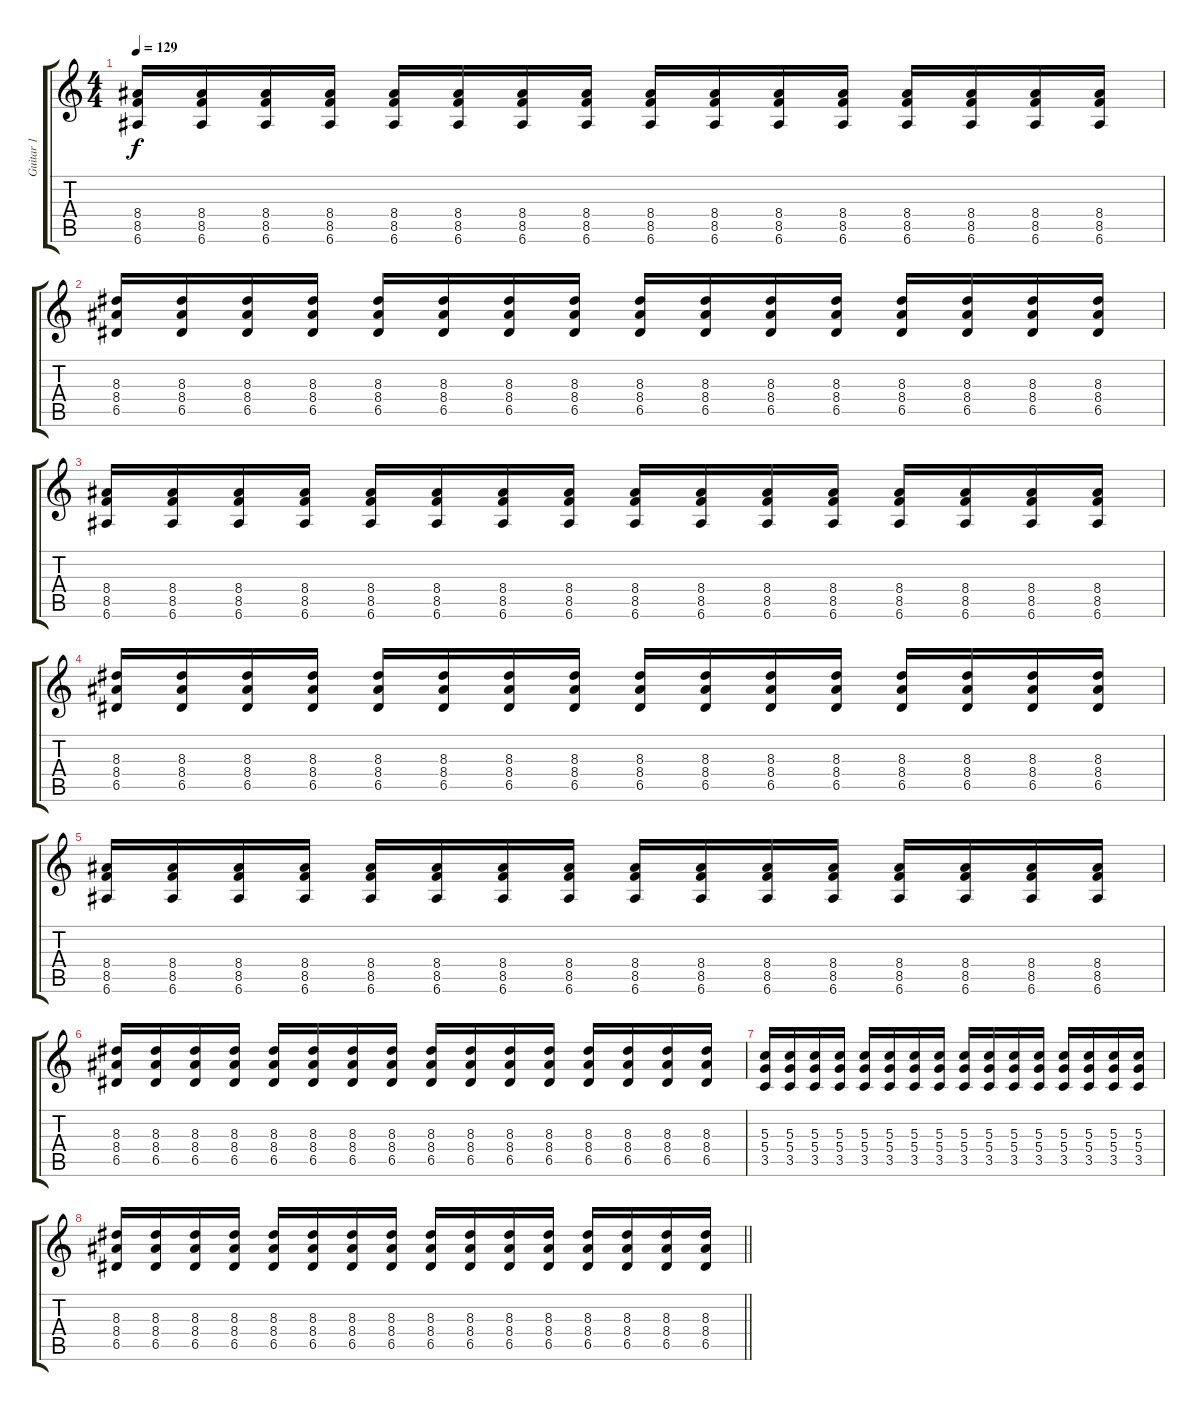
\track ("Guitar 1" "Guitar 1") {instrument overdrivenguitar}
\staff {score tabs}
\tuning (E4 B3 G3 D3 A2 E2) {hide}
\ts (4 4)
\tempo 129
\clef g2
\ks c
(8.4 8.5 6.6).16{dy f} (8.4 8.5 6.6).16 (8.4 8.5 6.6).16 (8.4 8.5 6.6).16 (8.4 8.5 6.6).16 (8.4 8.5 6.6).16 (8.4 8.5 6.6).16 (8.4 8.5 6.6).16 (8.4 8.5 6.6).16 (8.4 8.5 6.6).16 (8.4 8.5 6.6).16 (8.4 8.5 6.6).16 (8.4 8.5 6.6).16 (8.4 8.5 6.6).16 (8.4 8.5 6.6).16 (8.4 8.5 6.6).16 |
(8.3 8.4 6.5).16 (8.3 8.4 6.5).16 (8.3 8.4 6.5).16 (8.3 8.4 6.5).16 (8.3 8.4 6.5).16 (8.3 8.4 6.5).16 (8.3 8.4 6.5).16 (8.3 8.4 6.5).16 (8.3 8.4 6.5).16 (8.3 8.4 6.5).16 (8.3 8.4 6.5).16 (8.3 8.4 6.5).16 (8.3 8.4 6.5).16 (8.3 8.4 6.5).16 (8.3 8.4 6.5).16 (8.3 8.4 6.5).16 |
(8.4 8.5 6.6).16 (8.4 8.5 6.6).16 (8.4 8.5 6.6).16 (8.4 8.5 6.6).16 (8.4 8.5 6.6).16 (8.4 8.5 6.6).16 (8.4 8.5 6.6).16 (8.4 8.5 6.6).16 (8.4 8.5 6.6).16 (8.4 8.5 6.6).16 (8.4 8.5 6.6).16 (8.4 8.5 6.6).16 (8.4 8.5 6.6).16 (8.4 8.5 6.6).16 (8.4 8.5 6.6).16 (8.4 8.5 6.6).16 |
(8.3 8.4 6.5).16 (8.3 8.4 6.5).16 (8.3 8.4 6.5).16 (8.3 8.4 6.5).16 (8.3 8.4 6.5).16 (8.3 8.4 6.5).16 (8.3 8.4 6.5).16 (8.3 8.4 6.5).16 (8.3 8.4 6.5).16 (8.3 8.4 6.5).16 (8.3 8.4 6.5).16 (8.3 8.4 6.5).16 (8.3 8.4 6.5).16 (8.3 8.4 6.5).16 (8.3 8.4 6.5).16 (8.3 8.4 6.5).16 |
(8.4 8.5 6.6).16 (8.4 8.5 6.6).16 (8.4 8.5 6.6).16 (8.4 8.5 6.6).16 (8.4 8.5 6.6).16 (8.4 8.5 6.6).16 (8.4 8.5 6.6).16 (8.4 8.5 6.6).16 (8.4 8.5 6.6).16 (8.4 8.5 6.6).16 (8.4 8.5 6.6).16 (8.4 8.5 6.6).16 (8.4 8.5 6.6).16 (8.4 8.5 6.6).16 (8.4 8.5 6.6).16 (8.4 8.5 6.6).16 |
(8.3 8.4 6.5).16 (8.3 8.4 6.5).16 (8.3 8.4 6.5).16 (8.3 8.4 6.5).16 (8.3 8.4 6.5).16 (8.3 8.4 6.5).16 (8.3 8.4 6.5).16 (8.3 8.4 6.5).16 (8.3 8.4 6.5).16 (8.3 8.4 6.5).16 (8.3 8.4 6.5).16 (8.3 8.4 6.5).16 (8.3 8.4 6.5).16 (8.3 8.4 6.5).16 (8.3 8.4 6.5).16 (8.3 8.4 6.5).16 |
(5.3 5.4 3.5).16 (5.3 5.4 3.5).16 (5.3 5.4 3.5).16 (5.3 5.4 3.5).16 (5.3 5.4 3.5).16 (5.3 5.4 3.5).16 (5.3 5.4 3.5).16 (5.3 5.4 3.5).16 (5.3 5.4 3.5).16 (5.3 5.4 3.5).16 (5.3 5.4 3.5).16 (5.3 5.4 3.5).16 (5.3 5.4 3.5).16 (5.3 5.4 3.5).16 (5.3 5.4 3.5).16 (5.3 5.4 3.5).16 |
\barLineRight lightlight
(8.3 8.4 6.5).16 (8.3 8.4 6.5).16 (8.3 8.4 6.5).16 (8.3 8.4 6.5).16 (8.3 8.4 6.5).16 (8.3 8.4 6.5).16 (8.3 8.4 6.5).16 (8.3 8.4 6.5).16 (8.3 8.4 6.5).16 (8.3 8.4 6.5).16 (8.3 8.4 6.5).16 (8.3 8.4 6.5).16 (8.3 8.4 6.5).16 (8.3 8.4 6.5).16 (8.3 8.4 6.5).16 (8.3 8.4 6.5).16
